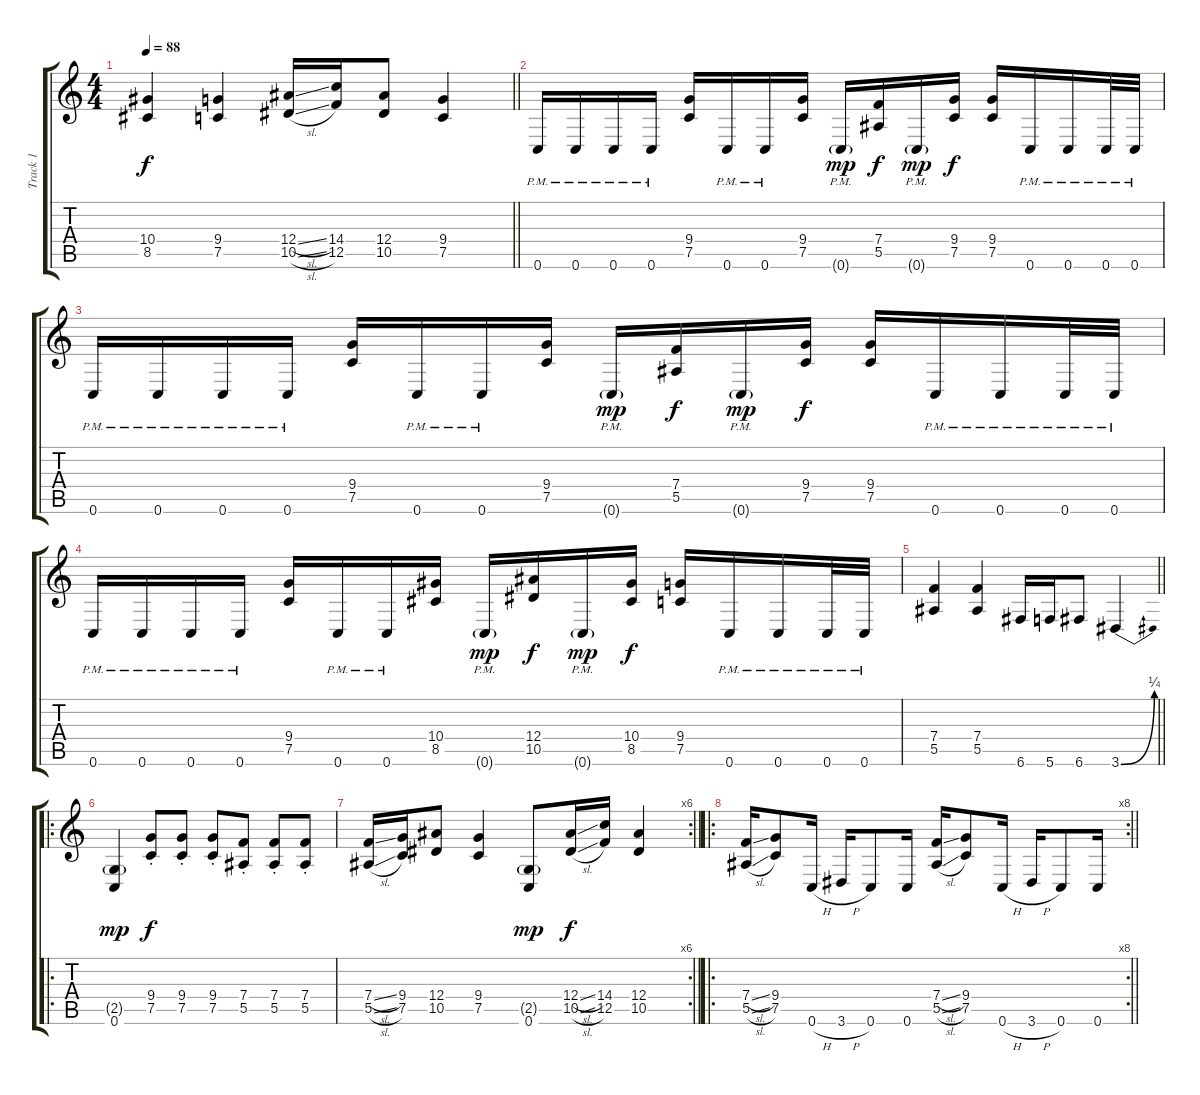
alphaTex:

\track ("Track 1" "Track 1") {instrument distortionguitar}
\staff {score tabs}
\tuning (C4 G3 Eb3 Bb2 F2 C2) {hide}
\ts (4 4)
\tempo 88
\clef g2
\barLineRight lightlight
\ks c
(10.4 8.5).4{dy f} (9.4 7.5).4 (12.4{sl} 10.5{sl}).16 (14.4 12.5).16 (12.4 10.5).8 (9.4 7.5).4 |
0.6{pm}.16 0.6{pm}.16 0.6{pm}.16 0.6{pm}.16 (9.4 7.5).16 0.6{pm}.16 0.6{pm}.16 (9.4 7.5).16 0.6{g pm}.16{dy mp} (7.4 5.5).16{dy f} 0.6{g pm}.16{dy mp} (9.4 7.5).16{dy f} (9.4 7.5).16 0.6{pm}.16 0.6{pm}.16 0.6{pm}.32 0.6{pm}.32 |
0.6{pm}.16 0.6{pm}.16 0.6{pm}.16 0.6{pm}.16 (9.4 7.5).16 0.6{pm}.16 0.6{pm}.16 (9.4 7.5).16 0.6{g pm}.16{dy mp} (7.4 5.5).16{dy f} 0.6{g pm}.16{dy mp} (9.4 7.5).16{dy f} (9.4 7.5).16 0.6{pm}.16 0.6{pm}.16 0.6{pm}.32 0.6{pm}.32 |
0.6{pm}.16 0.6{pm}.16 0.6{pm}.16 0.6{pm}.16 (9.4 7.5).16 0.6{pm}.16 0.6{pm}.16 (10.4 8.5).16 0.6{g pm}.16{dy mp} (12.4 10.5).16{dy f} 0.6{g pm}.16{dy mp} (10.4 8.5).16{dy f} (9.4 7.5).16 0.6{pm}.16 0.6{pm}.16 0.6{pm}.32 0.6{pm}.32 |
\barLineRight lightlight
(7.4 5.5).4 (7.4 5.5).4 6.6.16 5.6.16 6.6.8 3.6{be (bend 0 0 60 1)}.4 |
\ro
(2.5{g} 0.6).4{dy mp} (9.4 7.5{st}).8{dy f} (9.4 7.5{st}).8 (9.4 7.5{st}).8 (7.4 5.5{st}).8 (7.4 5.5{st}).8 (7.4 5.5{st}).8 |
\rc 6
\barLineRight lightlight
(7.4{sl} 5.5{sl}).16 (9.4 7.5).16 (12.4 10.5).8 (9.4 7.5).4 (2.5{g} 0.6).8{dy mp} (12.4{sl} 10.5{sl}).16{dy f} (14.4 12.5).16 (12.4 10.5).4 |
\ro
\rc 8
\barLineRight lightlight
(7.4{sl} 5.5{sl}).16 (9.4 7.5).8 0.6{h}.16 3.6{h}.16 0.6.8 0.6.16 (7.4{sl} 5.5{sl}).16 (9.4 7.5).8 0.6{h}.16 3.6{h}.16 0.6.8 0.6.16
